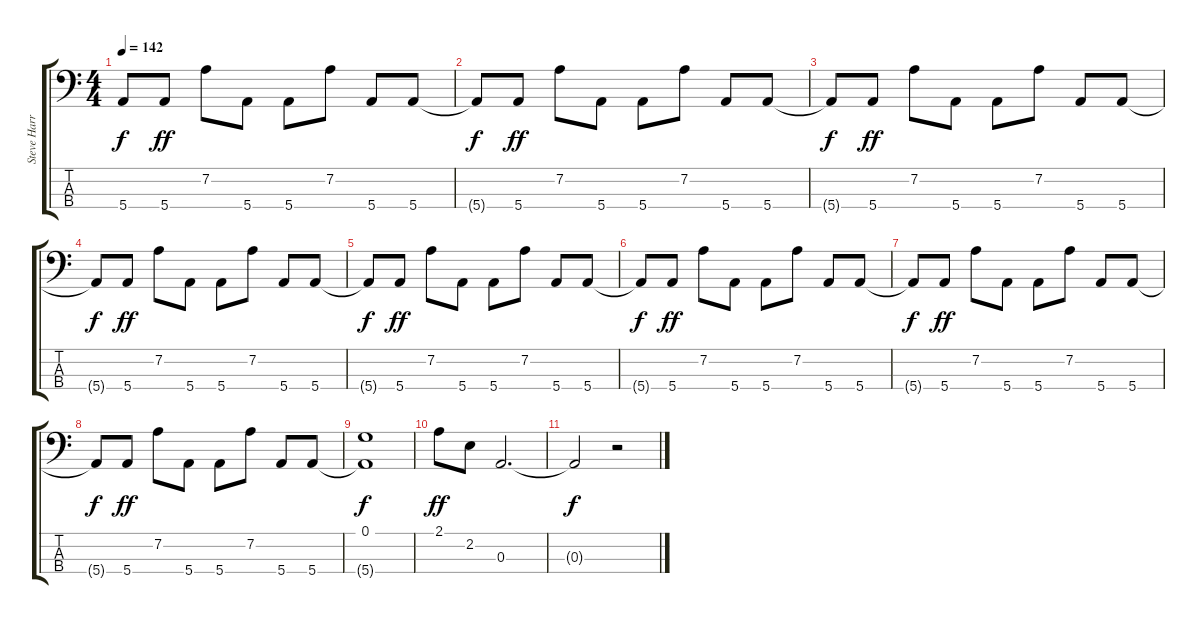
\track ("Steve Harris" "Steve Harr") {instrument electricbassfinger}
\staff {score tabs}
\tuning (G2 D2 A1 E1) {hide}
\ts (4 4)
\tempo 142
\clef f4
\ks c
5.4{t}.8{dy f} 5.4.8{dy ff} 7.2.8 5.4.8 5.4.8 7.2.8 5.4.8 5.4.8 |
5.4{t}.8{dy f} 5.4.8{dy ff} 7.2.8 5.4.8 5.4.8 7.2.8 5.4.8 5.4.8 |
5.4{t}.8{dy f} 5.4.8{dy ff} 7.2.8 5.4.8 5.4.8 7.2.8 5.4.8 5.4.8 |
5.4{t}.8{dy f} 5.4.8{dy ff} 7.2.8 5.4.8 5.4.8 7.2.8 5.4.8 5.4.8 |
5.4{t}.8{dy f} 5.4.8{dy ff} 7.2.8 5.4.8 5.4.8 7.2.8 5.4.8 5.4.8 |
5.4{t}.8{dy f} 5.4.8{dy ff} 7.2.8 5.4.8 5.4.8 7.2.8 5.4.8 5.4.8 |
5.4{t}.8{dy f} 5.4.8{dy ff} 7.2.8 5.4.8 5.4.8 7.2.8 5.4.8 5.4.8 |
5.4{t}.8{dy f} 5.4.8{dy ff} 7.2.8 5.4.8 5.4.8 7.2.8 5.4.8 5.4.8 |
(0.1 5.4{t}).1{dy f} |
2.1.8{dy ff} 2.2.8 0.3.2{d} |
0.3{t}.2{dy f} r.2
